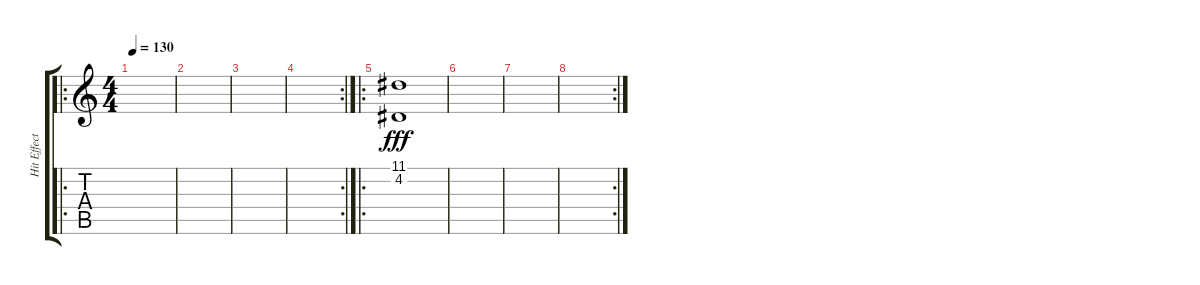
\track ("Hit Effect" "Hit Effect") {instrument orchestrahit}
\staff {score tabs}
\tuning (E4 B3 G3 D3 A2 E2) {hide}
\ro
\ts (4 4)
\tempo 130
\clef g2
\ks c
|
|
|
\rc 2
|
\ro
(11.1 4.2).1{dy fff} |
|
|
\rc 2
